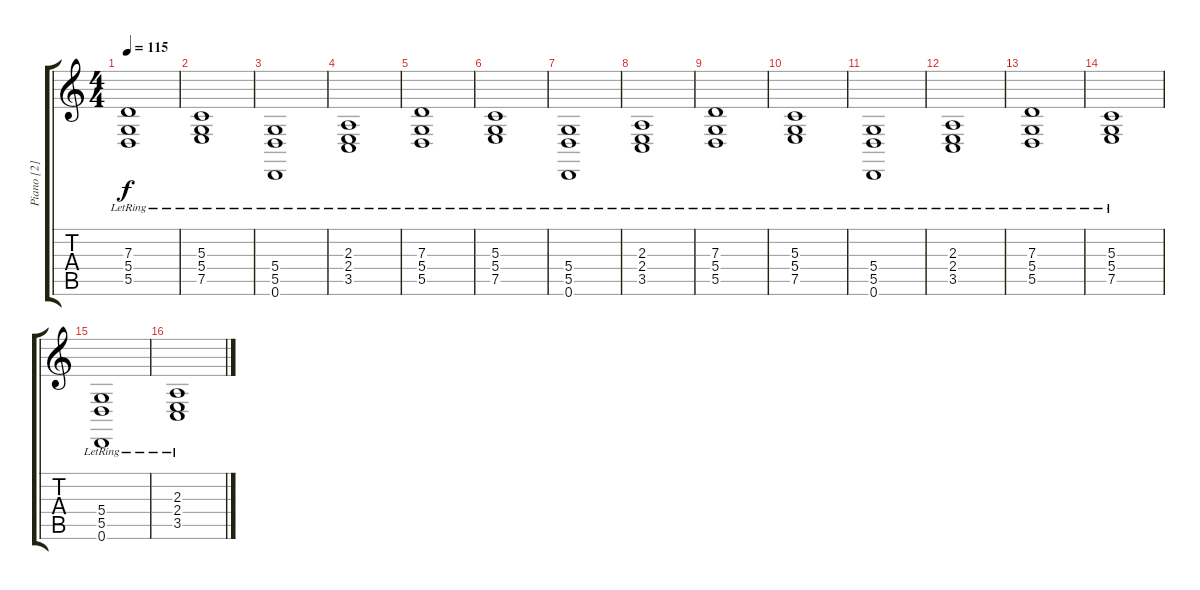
\track ("Piano [2]" "Piano [2]") {instrument acousticgrandpiano}
\staff {score tabs}
\tuning (E4 B3 G3 D3 A2 D2) {hide}
\ts (4 4)
\tempo 115
\clef g2
\ks c
(7.3{lr} 5.4{lr} 5.5{lr}).1{dy f} |
(5.3{lr} 5.4{lr} 7.5{lr}).1 |
(5.4{lr} 5.5{lr} 0.6{lr}).1 |
(2.3{lr} 2.4{lr} 3.5{lr}).1 |
(7.3{lr} 5.4{lr} 5.5{lr}).1 |
(5.3{lr} 5.4{lr} 7.5{lr}).1 |
(5.4{lr} 5.5{lr} 0.6{lr}).1 |
(2.3{lr} 2.4{lr} 3.5{lr}).1 |
(7.3{lr} 5.4{lr} 5.5{lr}).1 |
(5.3{lr} 5.4{lr} 7.5{lr}).1 |
(5.4{lr} 5.5{lr} 0.6{lr}).1 |
(2.3{lr} 2.4{lr} 3.5{lr}).1 |
(7.3{lr} 5.4{lr} 5.5{lr}).1 |
(5.3{lr} 5.4{lr} 7.5{lr}).1 |
(5.4{lr} 5.5{lr} 0.6{lr}).1 |
(2.3{lr} 2.4{lr} 3.5{lr}).1
